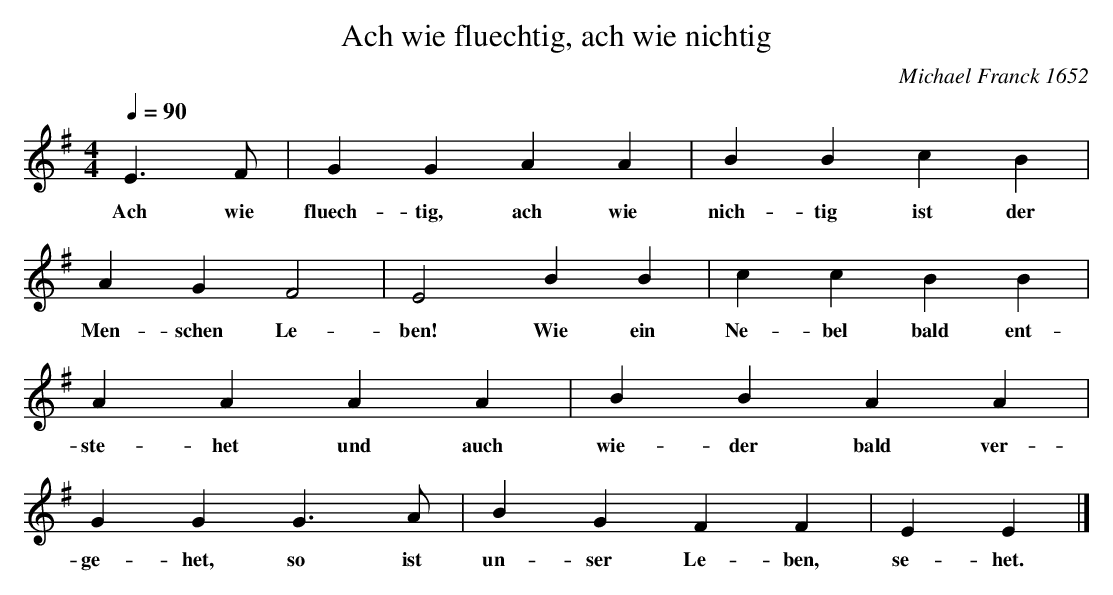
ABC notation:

X:1
T:Ach wie fluechtig, ach wie nichtig
C:Michael Franck 1652
M:4/4
L:1/4
Q:1/4=90
K:Em
E>F|GGAA|BBcB|
w:Ach wie fluech-tig, ach wie nich-tig ist der
AGF2|E2BB|ccBB|
w:Men-schen Le-ben! Wie ein Ne-bel bald ent-
AAAA|BBAA|
w:ste-het und auch wie-der bald ver-
GGG>A|BGFF|EE|]
w:ge-het, so ist un-ser Le-ben, se-het.
